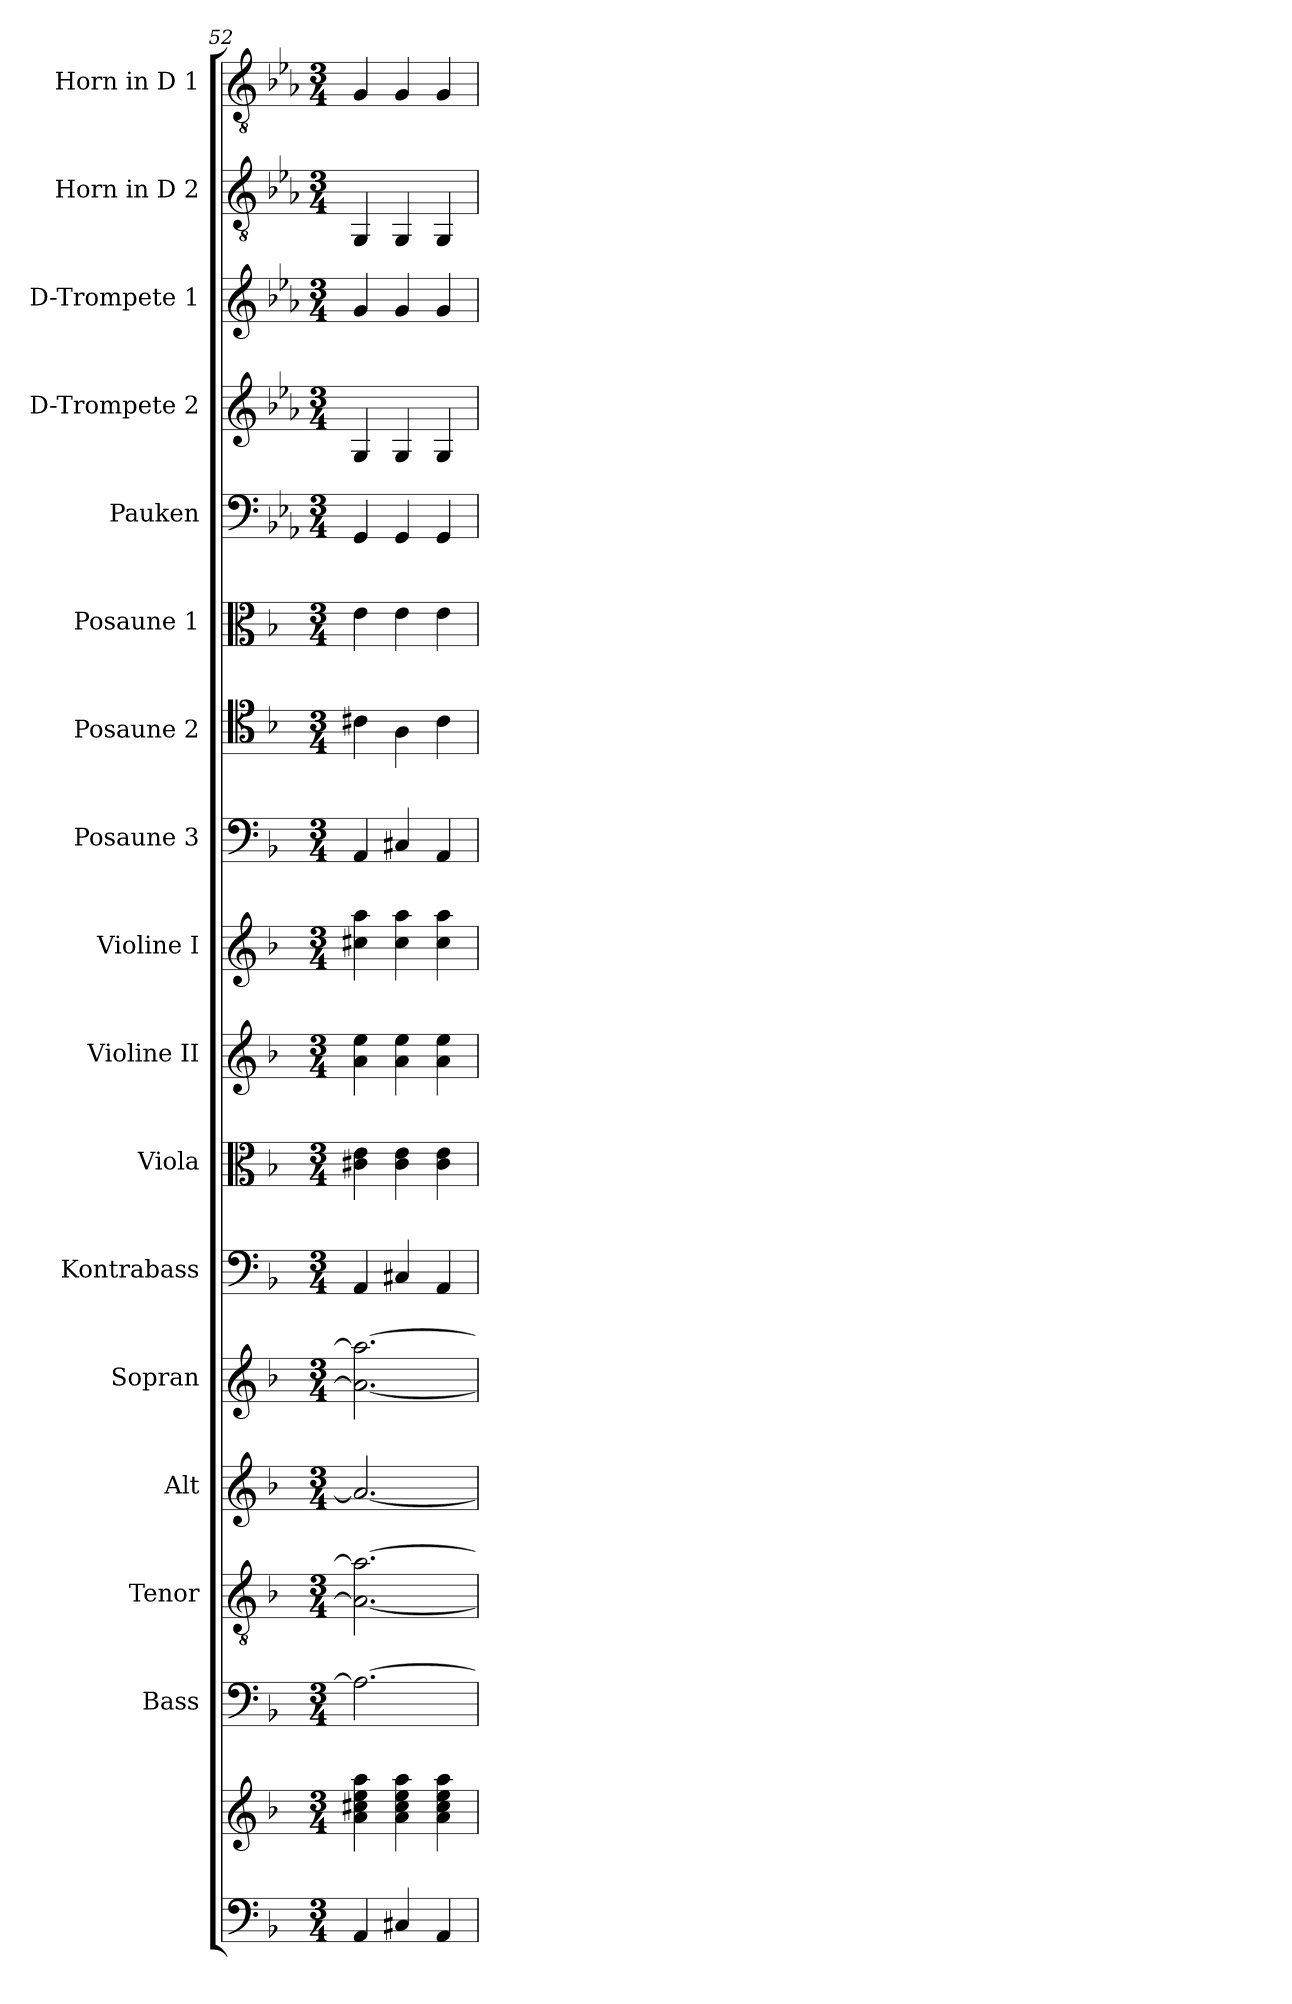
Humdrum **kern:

**kern	**kern	**kern	**kern	**kern	**kern	**kern	**kern	**kern	**kern	**kern	**kern	**kern	**kern	**kern	**kern	**kern	**kern
*part17	*part17	*part16	*part15	*part14	*part13	*part12	*part11	*part10	*part9	*part8	*part7	*part6	*part5	*part4	*part3	*part2	*part1
*staff18	*staff17	*staff16	*staff15	*staff14	*staff13	*staff12	*staff11	*staff10	*staff9	*staff8	*staff7	*staff6	*staff5	*staff4	*staff3	*staff2	*staff1
*	*	*I"Bass	*I"Tenor	*I"Alt	*I"Sopran	*I"Kontrabass	*I"Viola	*I"Violine II	*I"Violine I	*I"Posaune 3	*I"Posaune 2	*I"Posaune 1	*I"Pauken	*I"D-Trompete 2	*I"D-Trompete 1	*I"Horn in D 2	*I"Horn in D 1
*	*	*I'B.	*I'T.	*I'A.	*I'S.	*I'Kb.	*I'Vla.	*I'Vl. II	*I'Vl. I	*I'Pos. 3	*I'Pos. 2	*I'Pos. 1	*I'Pk.	*I'D Trp. 2	*I'D Trp. 1	*I'Hrn. 2	*I'Hrn. 1
*clefF4	*clefG2	*clefF4	*clefGv2	*clefG2	*clefG2	*clefF4	*clefC3	*clefG2	*clefG2	*clefF4	*clefC4	*clefC3	*clefF4	*clefG2	*clefG2	*clefGv2	*clefGv2
*	*	*	*	*	*	*ITrd7c12	*	*	*	*	*	*	*ITrd-1c-2	*ITrd-1c-2	*ITrd-1c-2	*ITrd-1c-2	*ITrd-1c-2
*k[b-]	*k[b-]	*k[b-]	*k[b-]	*k[b-]	*k[b-]	*k[b-]	*k[b-]	*k[b-]	*k[b-]	*k[b-]	*k[b-]	*k[b-]	*k[b-]	*k[b-]	*k[b-]	*k[b-]	*k[b-]
*F:	*F:	*F:	*F:	*F:	*F:	*F:	*F:	*F:	*F:	*F:	*F:	*F:	*F:	*F:	*F:	*F:	*F:
*M3/4	*M3/4	*M3/4	*M3/4	*M3/4	*M3/4	*M3/4	*M3/4	*M3/4	*M3/4	*M3/4	*M3/4	*M3/4	*M3/4	*M3/4	*M3/4	*M3/4	*M3/4
=52	=52	=52	=52	=52	=52	=52	=52	=52	=52	=52	=52	=52	=52	=52	=52	=52	=52
4AA/	4a\ 4cc#X\ 4ee\ 4aa\	2.A\_	2.A\_ 2.a\_	2.a/_	2.a\_ 2.aa\_	4AAA/	4c#X\ 4e\	4a\ 4ee\	4cc#X\ 4aa\	4AA/	4c#X\	4e\	4AA/	4A/	4a/	4AA/	4A/
4C#X/	4a\ 4cc#\ 4ee\ 4aa\	.	.	.	.	4CC#X/	4c#\ 4e\	4a\ 4ee\	4cc#\ 4aa\	4C#X/	4A\	4e\	4AA/	4A/	4a/	4AA/	4A/
4AA/	4a\ 4cc#\ 4ee\ 4aa\	.	.	.	.	4AAA/	4c#\ 4e\	4a\ 4ee\	4cc#\ 4aa\	4AA/	4c#\	4e\	4AA/	4A/	4a/	4AA/	4A/
=	=	=	=	=	=	=	=	=	=	=	=	=	=	=	=	=	=
*-	*-	*-	*-	*-	*-	*-	*-	*-	*-	*-	*-	*-	*-	*-	*-	*-	*-
